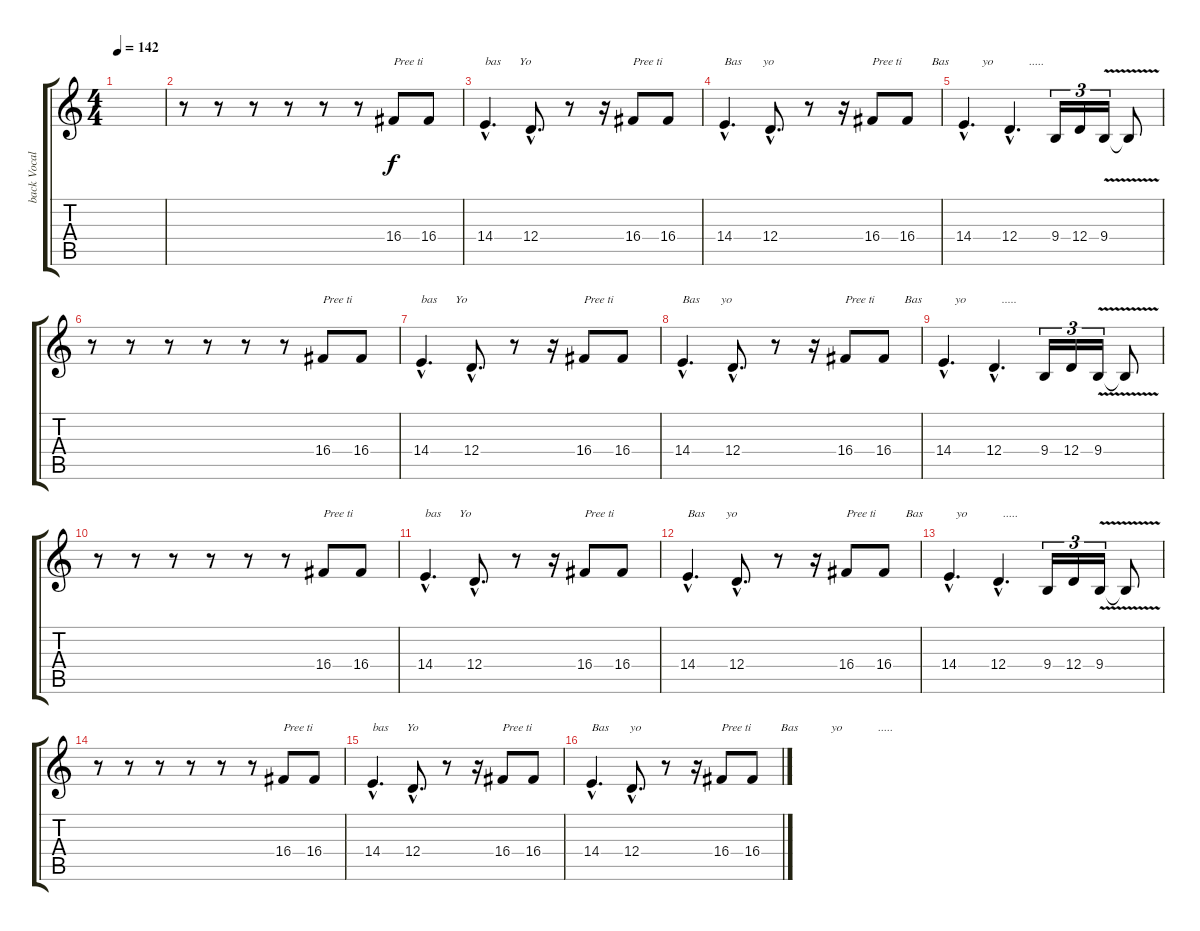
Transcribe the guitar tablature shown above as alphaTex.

\track ("back Vocal+ Lyrics" "back Vocal") {instrument accordion}
\staff {score tabs}
\tuning (E4 B3 G3 D3 A2 E2) {hide}
\ts (4 4)
\tempo 142
\clef g2
\ks c
|
r.8 r.8 r.8 r.8 r.8 r.8 16.4.8{txt "Pree ti"} 16.4.8 |
14.4{hac}.4{d txt "bas      Yo"} 12.4{hac}.8{d} r.8 r.16 16.4.8{txt "Pree ti"} 16.4.8 |
14.4{hac}.4{d txt "Bas       yo"} 12.4{hac}.8{d} r.8 r.16 16.4.8{txt "Pree ti          Bas           yo            ....."} 16.4.8 |
14.4{hac}.4{d} 12.4{hac}.4{d} 9.4.16{tu (3 2)} 12.4.16{tu (3 2)} 9.4{v}.16{tu (3 2)} 9.4{t}.8 |
r.8 r.8 r.8 r.8 r.8 r.8 16.4.8{txt "Pree ti"} 16.4.8 |
14.4{hac}.4{d txt "bas      Yo"} 12.4{hac}.8{d} r.8 r.16 16.4.8{txt "Pree ti"} 16.4.8 |
14.4{hac}.4{d txt "Bas       yo"} 12.4{hac}.8{d} r.8 r.16 16.4.8{txt "Pree ti          Bas           yo            ....."} 16.4.8 |
14.4{hac}.4{d} 12.4{hac}.4{d} 9.4.16{tu (3 2)} 12.4.16{tu (3 2)} 9.4{v}.16{tu (3 2)} 9.4{t}.8 |
r.8 r.8 r.8 r.8 r.8 r.8 16.4.8{txt "Pree ti"} 16.4.8 |
14.4{hac}.4{d txt "bas      Yo"} 12.4{hac}.8{d} r.8 r.16 16.4.8{txt "Pree ti"} 16.4.8 |
14.4{hac}.4{d txt "Bas       yo"} 12.4{hac}.8{d} r.8 r.16 16.4.8{txt "Pree ti          Bas           yo            ....."} 16.4.8 |
14.4{hac}.4{d} 12.4{hac}.4{d} 9.4.16{tu (3 2)} 12.4.16{tu (3 2)} 9.4{v}.16{tu (3 2)} 9.4{t}.8 |
r.8 r.8 r.8 r.8 r.8 r.8 16.4.8{txt "Pree ti"} 16.4.8 |
14.4{hac}.4{d txt "bas      Yo"} 12.4{hac}.8{d} r.8 r.16 16.4.8{txt "Pree ti"} 16.4.8 |
14.4{hac}.4{d txt "Bas       yo"} 12.4{hac}.8{d} r.8 r.16 16.4.8{txt "Pree ti          Bas           yo            ....."} 16.4.8
